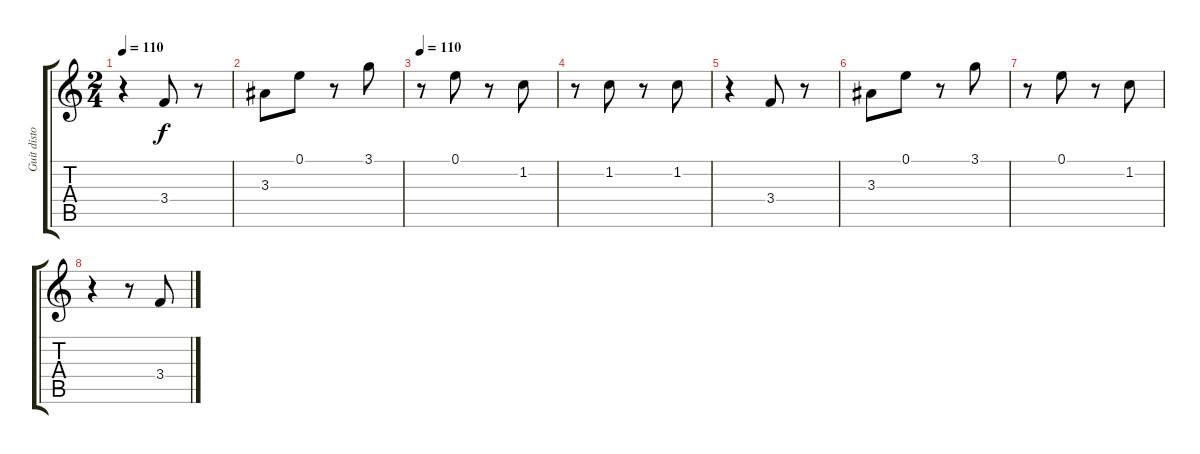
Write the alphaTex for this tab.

\track ("Guit distor" "Guit disto") {instrument overdrivenguitar}
\staff {score tabs}
\tuning (E4 B3 G3 D3 A2 E2) {hide}
\ts (2 4)
\tempo 110
\clef g2
\ks c
r.4{dy f} 3.4.8 r.8 |
3.3.8 0.1.8 r.8 3.1.8 |
\tempo 110
r.8 0.1.8 r.8 1.2.8 |
r.8 1.2.8 r.8 1.2.8 |
r.4 3.4.8 r.8 |
3.3.8 0.1.8 r.8 3.1.8 |
r.8 0.1.8 r.8 1.2.8 |
r.4 r.8 3.4.8
